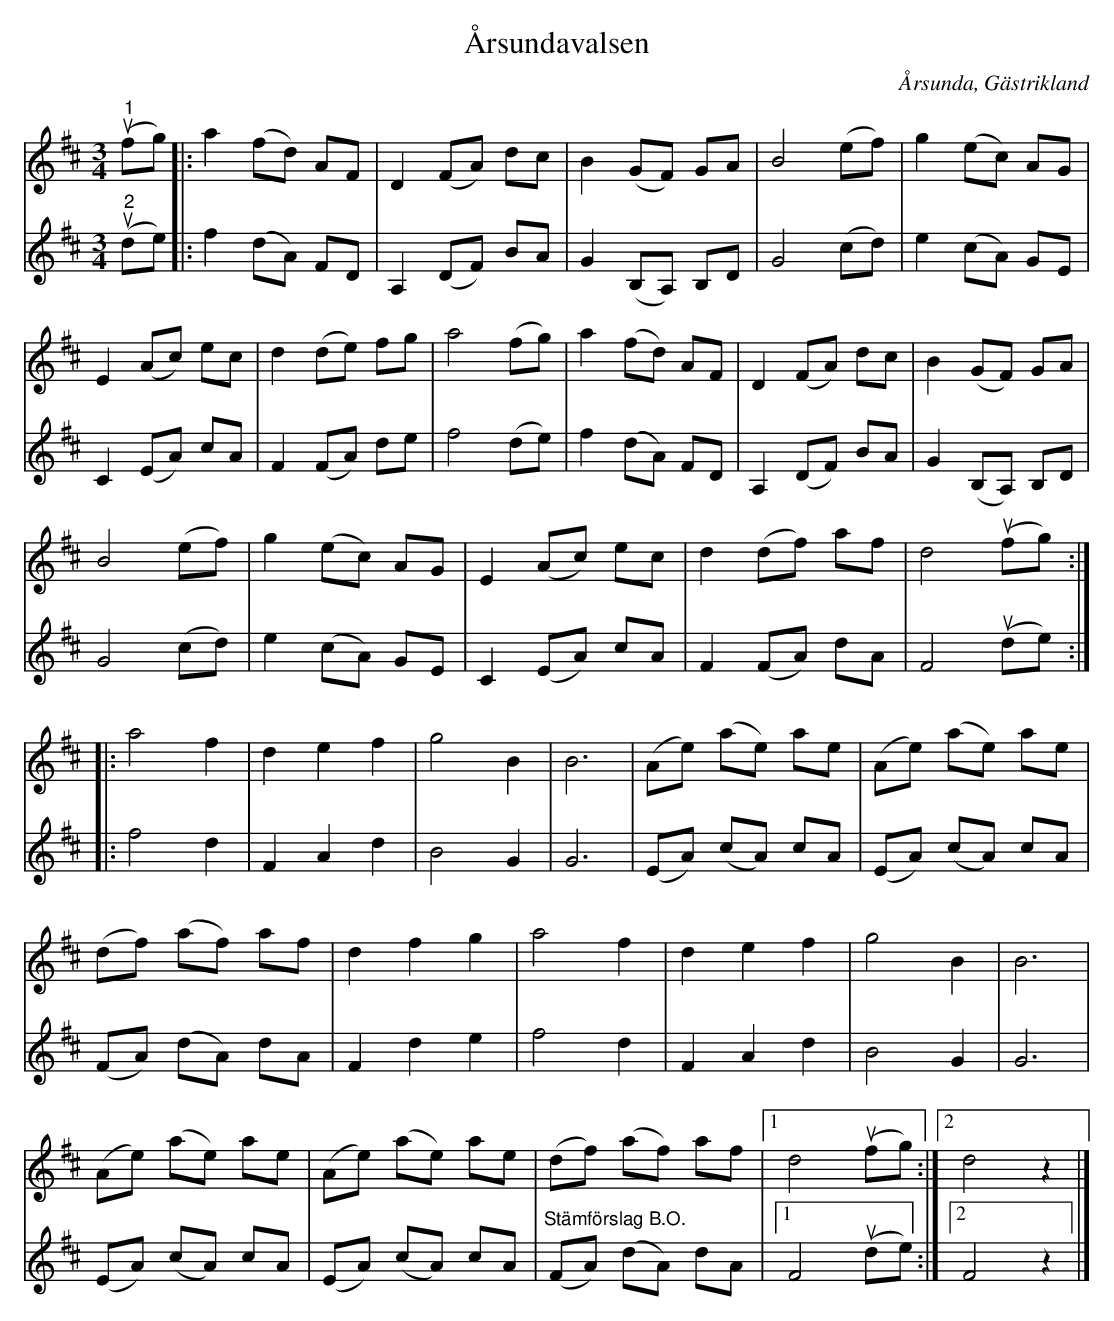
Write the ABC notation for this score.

X:1
T:Årsundavalsen
O:Årsunda, Gästrikland
L:1/8
M:3/4
K:D
V:1
"^1"u (fg) |: a2 (fd) AF | D2 (FA) dc | B2 (GF) GA | B4 (ef) | g2 (ec) AG |
E2 (Ac) ec | d2 (de) fg | a4 (fg) | a2 (fd) AF | D2 (FA) dc | B2 (GF) GA |
B4 (ef) | g2 (ec) AG | E2 (Ac) ec | d2 (df) af | d4u (fg) ::
a4 f2 | d2 e2 f2 | g4 B2 | B6 | (Ae) (ae) ae | (Ae) (ae) ae |
(df) (af) af | d2 f2 g2 | a4 f2 | d2 e2 f2 | g4 B2 | B6 |
(Ae) (ae) ae | (Ae) (ae) ae | (df) (af) af |1 d4u (fg) :|2 d4 z2 |]
V:2
"^2"u (de) |: f2 (dA) FD | A,2 (DF) BA | G2 (B,A,) B,D | G4 (cd) |
e2 (cA) GE | C2 (EA) cA | F2 (FA) de | f4 (de) | f2 (dA) FD |
A,2 (DF) BA | G2 (B,A,) B,D | G4 (cd) | e2 (cA) GE | C2 (EA) cA | F2 (FA) dA | F4u (de) ::
f4 d2 | F2 A2 d2 | B4 G2 | G6 | (EA) (cA) cA | (EA) (cA) cA |
(FA) (dA) dA | F2 d2 e2 | f4 d2 | F2 A2 d2 | B4 G2 | G6 | (EA) (cA) cA |
(EA) (cA) cA | "^Stämförslag B.O." (FA) (dA) dA |1 F4u (de) :|2 F4 z2 |]
